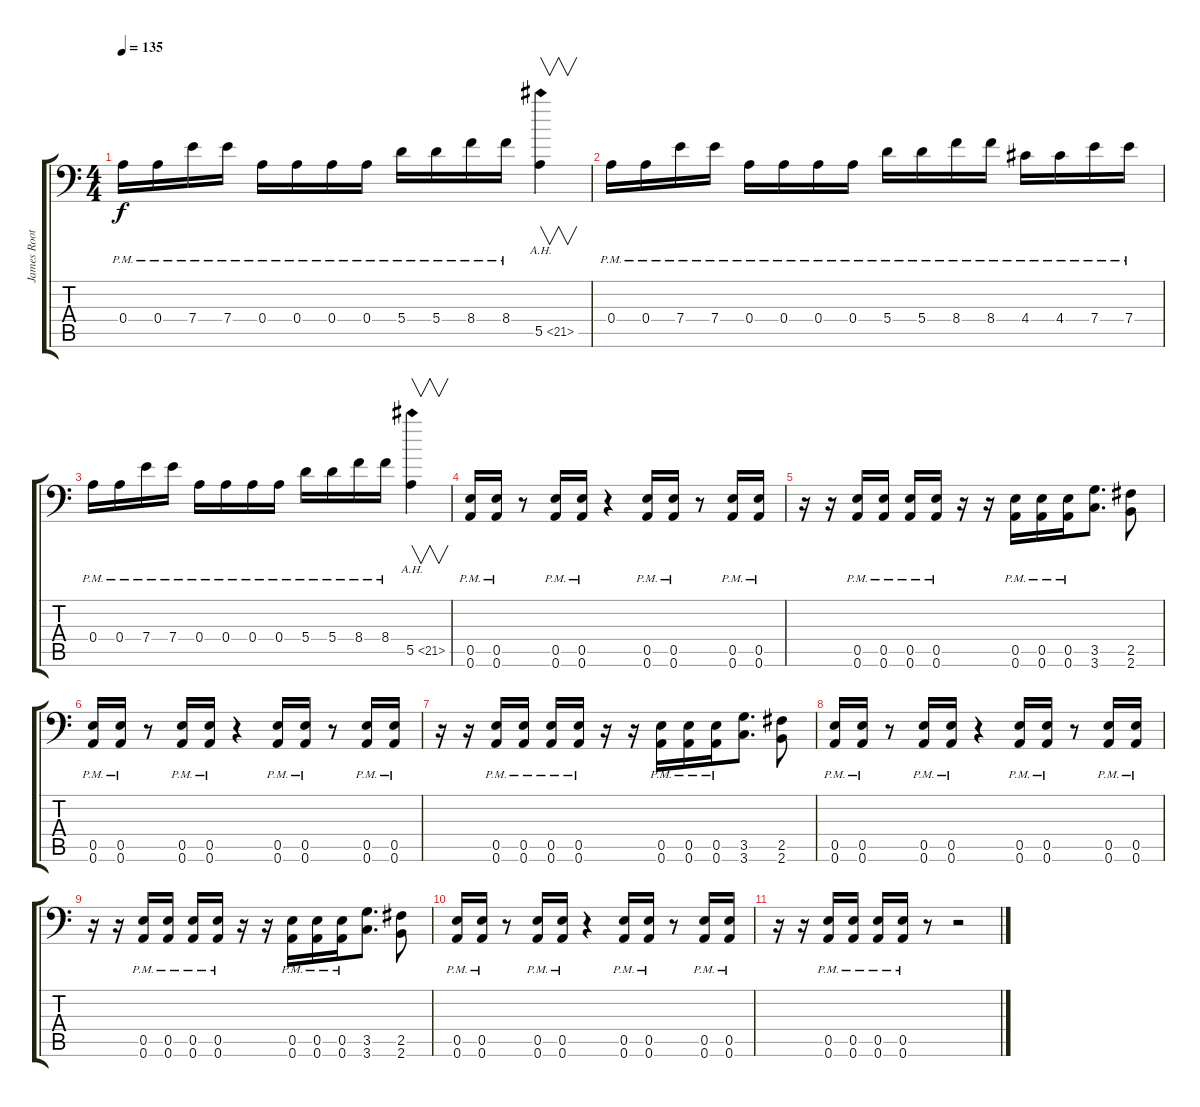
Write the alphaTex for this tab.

\track ("James Root" "James Root") {instrument distortionguitar}
\staff {score tabs}
\tuning (B3 Gb3 D3 A2 E2 A1) {hide}
\ts (4 4)
\tempo 135
\clef f4
\ks c
0.4{pm}.16{dy f} 0.4{pm}.16 7.4{pm}.16 7.4{pm}.16 0.4{pm}.16 0.4{pm}.16 0.4{pm}.16 0.4{pm}.16 5.4{pm}.16 5.4{pm}.16 8.4{pm}.16 8.4{pm}.16 5.5{ah 16}.4{v} |
0.4{pm}.16 0.4{pm}.16 7.4{pm}.16 7.4{pm}.16 0.4{pm}.16 0.4{pm}.16 0.4{pm}.16 0.4{pm}.16 5.4{pm}.16 5.4{pm}.16 8.4{pm}.16 8.4{pm}.16 4.4{pm}.16 4.4{pm}.16 7.4{pm}.16 7.4{pm}.16 |
0.4{pm}.16 0.4{pm}.16 7.4{pm}.16 7.4{pm}.16 0.4{pm}.16 0.4{pm}.16 0.4{pm}.16 0.4{pm}.16 5.4{pm}.16 5.4{pm}.16 8.4{pm}.16 8.4{pm}.16 5.5{ah 16}.4{v} |
(0.5{pm} 0.6{pm}).16 (0.5{pm} 0.6{pm}).16 r.8 (0.5{pm} 0.6{pm}).16 (0.5{pm} 0.6{pm}).16 r.4 (0.5{pm} 0.6{pm}).16 (0.5{pm} 0.6{pm}).16 r.8 (0.5{pm} 0.6{pm}).16 (0.5{pm} 0.6{pm}).16 |
r.16 r.16 (0.5{pm} 0.6{pm}).16 (0.5{pm} 0.6{pm}).16 (0.5{pm} 0.6{pm}).16 (0.5{pm} 0.6{pm}).16 r.16 r.16 (0.5{pm} 0.6{pm}).16 (0.5{pm} 0.6{pm}).16 (0.5{pm} 0.6{pm}).16 (3.5 3.6).8{d} (2.5 2.6).8 |
(0.5{pm} 0.6{pm}).16 (0.5{pm} 0.6{pm}).16 r.8 (0.5{pm} 0.6{pm}).16 (0.5{pm} 0.6{pm}).16 r.4 (0.5{pm} 0.6{pm}).16 (0.5{pm} 0.6{pm}).16 r.8 (0.5{pm} 0.6{pm}).16 (0.5{pm} 0.6{pm}).16 |
r.16 r.16 (0.5{pm} 0.6{pm}).16 (0.5{pm} 0.6{pm}).16 (0.5{pm} 0.6{pm}).16 (0.5{pm} 0.6{pm}).16 r.16 r.16 (0.5{pm} 0.6{pm}).16 (0.5{pm} 0.6{pm}).16 (0.5{pm} 0.6{pm}).16 (3.5 3.6).8{d} (2.5 2.6).8 |
(0.5{pm} 0.6{pm}).16 (0.5{pm} 0.6{pm}).16 r.8 (0.5{pm} 0.6{pm}).16 (0.5{pm} 0.6{pm}).16 r.4 (0.5{pm} 0.6{pm}).16 (0.5{pm} 0.6{pm}).16 r.8 (0.5{pm} 0.6{pm}).16 (0.5{pm} 0.6{pm}).16 |
r.16 r.16 (0.5{pm} 0.6{pm}).16 (0.5{pm} 0.6{pm}).16 (0.5{pm} 0.6{pm}).16 (0.5{pm} 0.6{pm}).16 r.16 r.16 (0.5{pm} 0.6{pm}).16 (0.5{pm} 0.6{pm}).16 (0.5{pm} 0.6{pm}).16 (3.5 3.6).8{d} (2.5 2.6).8 |
(0.5{pm} 0.6{pm}).16 (0.5{pm} 0.6{pm}).16 r.8 (0.5{pm} 0.6{pm}).16 (0.5{pm} 0.6{pm}).16 r.4 (0.5{pm} 0.6{pm}).16 (0.5{pm} 0.6{pm}).16 r.8 (0.5{pm} 0.6{pm}).16 (0.5{pm} 0.6{pm}).16 |
r.16 r.16 (0.5{pm} 0.6{pm}).16 (0.5{pm} 0.6{pm}).16 (0.5{pm} 0.6{pm}).16 (0.5{pm} 0.6{pm}).16 r.8 r.2
